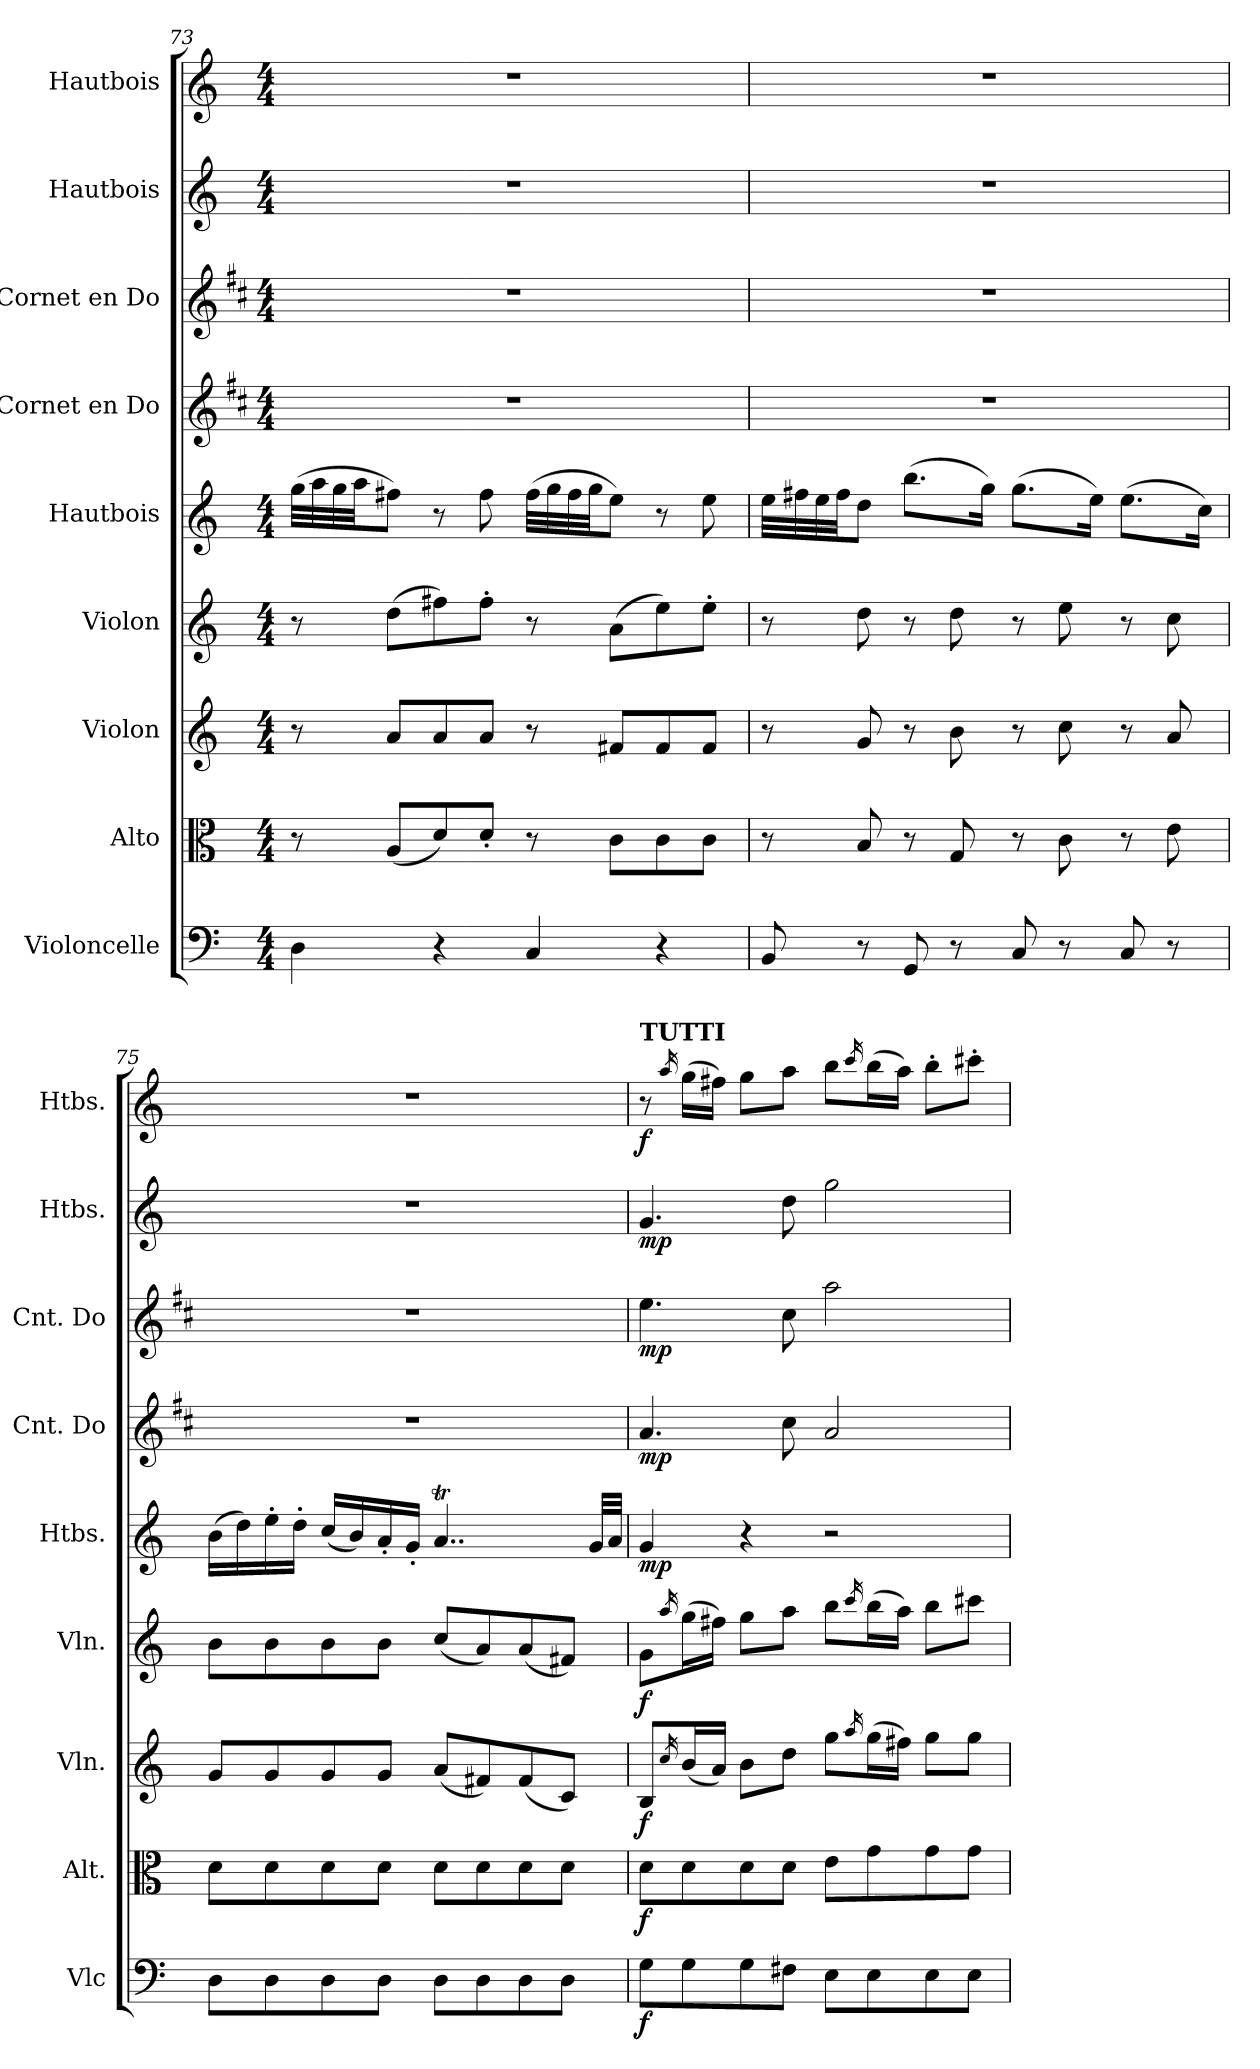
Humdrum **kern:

**kern	**dynam	**kern	**dynam	**kern	**dynam	**kern	**dynam	**kern	**dynam	**kern	**dynam	**kern	**dynam	**kern	**dynam	**kern	**dynam
*part9	*part9	*part8	*part8	*part7	*part7	*part6	*part6	*part5	*part5	*part4	*part4	*part3	*part3	*part2	*part2	*part1	*part1
*staff9	*staff9	*staff8	*staff8	*staff7	*staff7	*staff6	*staff6	*staff5	*staff5	*staff4	*staff4	*staff3	*staff3	*staff2	*staff2	*staff1	*staff1
*I"Violoncelle	*	*I"Alto	*	*I"Violon	*	*I"Violon	*	*I"Hautbois	*	*I"Cornet en Do	*	*I"Cornet en Do	*	*I"Hautbois	*	*I"Hautbois	*
*I'Vlc	*	*I'Alt.	*	*I'Vln.	*	*I'Vln.	*	*I'Htbs.	*	*I'Cnt. Do	*	*I'Cnt. Do	*	*I'Htbs.	*	*I'Htbs.	*
*clefF4	*	*clefC3	*	*clefG2	*	*clefG2	*	*clefG2	*	*clefG2	*	*clefG2	*	*clefG2	*	*clefG2	*
*	*	*	*	*	*	*	*	*	*	*ITrd1c2	*	*ITrd1c2	*	*	*	*	*
*k[]	*	*k[]	*	*k[]	*	*k[]	*	*k[]	*	*k[]	*	*k[]	*	*k[]	*	*k[]	*
*M4/4	*	*M4/4	*	*M4/4	*	*M4/4	*	*M4/4	*	*M4/4	*	*M4/4	*	*M4/4	*	*M4/4	*
=73	=73	=73	=73	=73	=73	=73	=73	=73	=73	=73	=73	=73	=73	=73	=73	=73	=73
4D\	.	8r	.	8r	.	8r	.	(32gg\LLL	.	1r	.	1r	.	1r	.	1r	.
.	.	.	.	.	.	.	.	32aa\	.	.	.	.	.	.	.	.	.
.	.	.	.	.	.	.	.	32gg\	.	.	.	.	.	.	.	.	.
.	.	.	.	.	.	.	.	32aa\JJ	.	.	.	.	.	.	.	.	.
.	.	(8A/L	.	8a/L	.	(8dd\L	.	8ff#X\J)	.	.	.	.	.	.	.	.	.
4r	.	8d/)	.	8a/	.	8ff#X\)	.	8r	.	.	.	.	.	.	.	.	.
.	.	8d'/J	.	8a/J	.	8ff#'\J	.	8ff#\	.	.	.	.	.	.	.	.	.
4C/	.	8r	.	8r	.	8r	.	(32ff#\LLL	.	.	.	.	.	.	.	.	.
.	.	.	.	.	.	.	.	32gg\	.	.	.	.	.	.	.	.	.
.	.	.	.	.	.	.	.	32ff#\	.	.	.	.	.	.	.	.	.
.	.	.	.	.	.	.	.	32gg\JJ	.	.	.	.	.	.	.	.	.
.	.	8c\L	.	8f#X/L	.	(8a\L	.	8ee\J)	.	.	.	.	.	.	.	.	.
4r	.	8c\	.	8f#/	.	8ee\)	.	8r	.	.	.	.	.	.	.	.	.
.	.	8c\J	.	8f#/J	.	8ee'\J	.	8ee\	.	.	.	.	.	.	.	.	.
!!LO:PB:g=z
=74	=74	=74	=74	=74	=74	=74	=74	=74	=74	=74	=74	=74	=74	=74	=74	=74	=74
8BB/	.	8r	.	8r	.	8r	.	32ee\LLL	.	1r	.	1r	.	1r	.	1r	.
.	.	.	.	.	.	.	.	32ff#X\	.	.	.	.	.	.	.	.	.
.	.	.	.	.	.	.	.	32ee\	.	.	.	.	.	.	.	.	.
.	.	.	.	.	.	.	.	32ff#\JJ	.	.	.	.	.	.	.	.	.
8r	.	8B/	.	8g/	.	8dd\	.	8dd\J	.	.	.	.	.	.	.	.	.
8GG/	.	8r	.	8r	.	8r	.	(8.bb\L	.	.	.	.	.	.	.	.	.
8r	.	8G/	.	8b\	.	8dd\	.	.	.	.	.	.	.	.	.	.	.
.	.	.	.	.	.	.	.	16gg\Jk)	.	.	.	.	.	.	.	.	.
8C/	.	8r	.	8r	.	8r	.	(8.gg\L	.	.	.	.	.	.	.	.	.
8r	.	8c\	.	8cc\	.	8ee\	.	.	.	.	.	.	.	.	.	.	.
.	.	.	.	.	.	.	.	16ee\Jk)	.	.	.	.	.	.	.	.	.
8C/	.	8r	.	8r	.	8r	.	(8.ee\L	.	.	.	.	.	.	.	.	.
8r	.	8e\	.	8a/	.	8cc\	.	.	.	.	.	.	.	.	.	.	.
.	.	.	.	.	.	.	.	16cc\Jk)	.	.	.	.	.	.	.	.	.
=75	=75	=75	=75	=75	=75	=75	=75	=75	=75	=75	=75	=75	=75	=75	=75	=75	=75
8D\L	.	8d\L	.	8g/L	.	8b\L	.	(16b\LL	.	1r	.	1r	.	1r	.	1r	.
.	.	.	.	.	.	.	.	16dd\)	.	.	.	.	.	.	.	.	.
8D\	.	8d\	.	8g/	.	8b\	.	16ee'\	.	.	.	.	.	.	.	.	.
.	.	.	.	.	.	.	.	16dd'\JJ	.	.	.	.	.	.	.	.	.
8D\	.	8d\	.	8g/	.	8b\	.	(16cc/LL	.	.	.	.	.	.	.	.	.
.	.	.	.	.	.	.	.	16b/)	.	.	.	.	.	.	.	.	.
8D\J	.	8d\J	.	8g/J	.	8b\J	.	16a'/	.	.	.	.	.	.	.	.	.
.	.	.	.	.	.	.	.	16g'/JJ	.	.	.	.	.	.	.	.	.
8D\L	.	8d\L	.	(8a/L	.	(8cc/L	.	4..aT/	.	.	.	.	.	.	.	.	.
8D\	.	8d\	.	8f#X/)	.	8a/)	.	.	.	.	.	.	.	.	.	.	.
8D\	.	8d\	.	(8f#/	.	(8a/	.	.	.	.	.	.	.	.	.	.	.
8D\J	.	8d\J	.	8c/J)	.	8f#X/J)	.	.	.	.	.	.	.	.	.	.	.
.	.	.	.	.	.	.	.	32g/LLL	.	.	.	.	.	.	.	.	.
.	.	.	.	.	.	.	.	32a/JJJ	.	.	.	.	.	.	.	.	.
!!LO:PB:g=z
=76	=76	=76	=76	=76	=76	=76	=76	=76	=76	=76	=76	=76	=76	=76	=76	=76	=76
!	!	!	!	!	!	!	!	!	!	!	!	!	!	!	!	!LO:TX:a:B:t=TUTTI	!
!	!LO:DY:b	!	!LO:DY:b	!	!LO:DY:b	!	!LO:DY:b	!	!LO:DY:b	!	!LO:DY:b	!	!LO:DY:b	!	!LO:DY:b	!	!LO:DY:b
8G\L	f	8d\L	f	8B/L	f	8g\L	f	4g/	mp	4.g/	mp	4.dd\	mp	4.g/	mp	8r	f
.	.	.	.	16qcc/	.	16qaa/	.	.	.	.	.	.	.	.	.	16qaa/	.
8G\	.	8d\	.	(16b/L	.	(16gg\L	.	.	.	.	.	.	.	.	.	(16gg\LL	.
.	.	.	.	16a/JJ)	.	16ff#X\JJ)	.	.	.	.	.	.	.	.	.	16ff#X\JJ)	.
8G\	.	8d\	.	8b\L	.	8gg\L	.	4r	.	.	.	.	.	.	.	8gg\L	.
8F#X\J	.	8d\J	.	8dd\J	.	8aa\J	.	.	.	8b\	.	8b\	.	8dd\	.	8aa\J	.
8E\L	.	8e\L	.	8gg\L	.	8bb\L	.	2r	.	2g/	.	2gg\	.	2gg\	.	8bb\L	.
.	.	.	.	16qaa/	.	16qccc/	.	.	.	.	.	.	.	.	.	16qccc/	.
8E\	.	8g\	.	(16gg\L	.	(16bb\L	.	.	.	.	.	.	.	.	.	(16bb\L	.
.	.	.	.	16ff#X\JJ)	.	16aa\JJ)	.	.	.	.	.	.	.	.	.	16aa\JJ)	.
8E\	.	8g\	.	8gg\L	.	8bb\L	.	.	.	.	.	.	.	.	.	8bb'\L	.
8E\J	.	8g\J	.	8gg\J	.	8ccc#X\J	.	.	.	.	.	.	.	.	.	8ccc#X'\J	.
=	=	=	=	=	=	=	=	=	=	=	=	=	=	=	=	=	=
*-	*-	*-	*-	*-	*-	*-	*-	*-	*-	*-	*-	*-	*-	*-	*-	*-	*-
